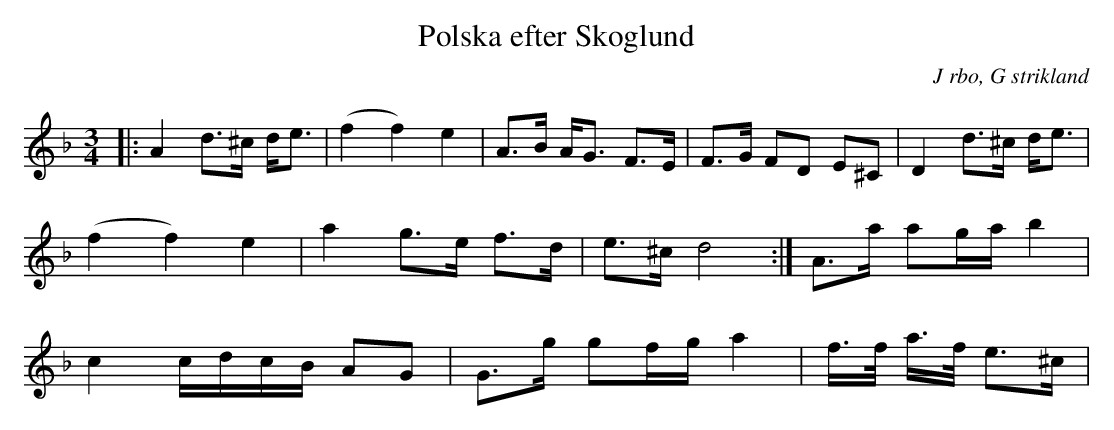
X:1
T: Polska efter Skoglund
O: J rbo, G strikland
M: 3/4
L: 1/16
K: Dm
|:A4 d2>^c2 d2<e2 |(f4f4) e4| A2>B2 A2<G2 F2>E2|F2>G2 F2D2 E2^C2|D4 d2>^c2 d2<e2 |(f4f4) e4|a4 g2>e2 f2>d2|e2>^c2 d8:|A2>a2 a2ga b4|c4 cdcB A2G2|G2>g2 g2fg  a4|f>f a>f e2>^c2|
